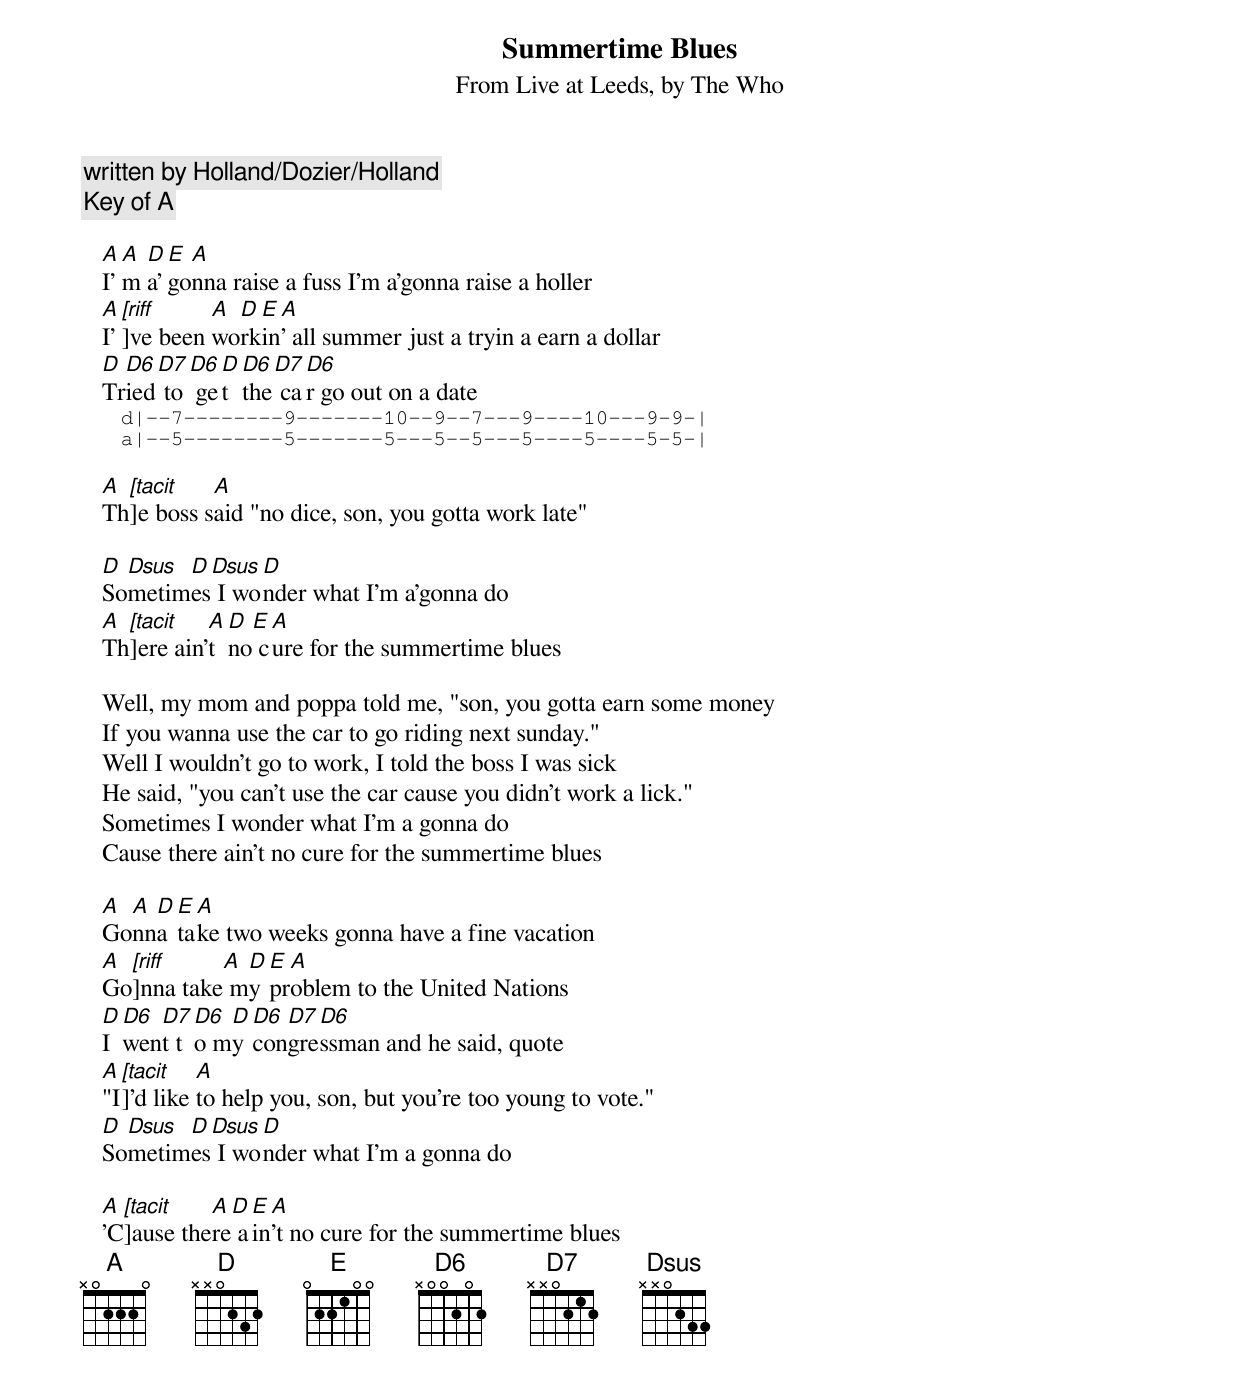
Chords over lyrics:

   Summertime Blues
   From Live at Leeds, by The Who
   written by Holland/Dozier/Holland
   Key of A

   A A D E A
   I'm a'gonna raise a fuss I'm a'gonna raise a holler
   A [riff]  A D E A
   I've been workin' all summer just a tryin a earn a dollar
   D D6 D7 D6 D D6 D7 D6
   Tried to get the car go out on a date
   d|--7--------9-------10--9--7---9----10---9-9-|
   a|--5--------5-------5---5--5---5----5----5-5-|

   A [tacit] A
   The boss said "no dice, son, you gotta work late"

   D Dsus D Dsus D
   Sometimes I wonder what I'm a'gonna do
   A [tacit] A D E A
   There ain't no cure for the summertime blues

   Well, my mom and poppa told me, "son, you gotta earn some money
   If you wanna use the car to go riding next sunday."
   Well I wouldn't go to work, I told the boss I was sick
   He said, "you can't use the car cause you didn't work a lick."
   Sometimes I wonder what I'm a gonna do
   Cause there ain't no cure for the summertime blues

   A A D E A
   Gonna take two weeks gonna have a fine vacation
   A [riff]  A D E A
   Gonna take my problem to the United Nations
   D D6 D7 D6 D D6 D7 D6
   I went to my congressman and he said, quote
   A [tacit] A
   "I'd like to help you, son, but you're too young to vote."
   D Dsus D Dsus D
   Sometimes I wonder what I'm a gonna do

   A [tacit] A D E A
   'Cause there ain't no cure for the summertime blues
